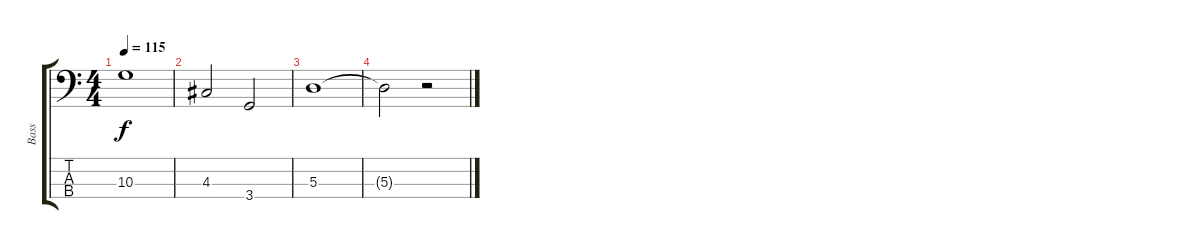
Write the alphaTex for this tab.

\track ("Bass" "Bass") {instrument electricbassfinger}
\staff {score tabs}
\tuning (G2 D2 A1 E1) {hide}
\ts (4 4)
\tempo 115
\clef f4
\ks c
10.3.1{dy f} |
4.3.2 3.4.2 |
5.3.1 |
5.3{t}.2 r.2
